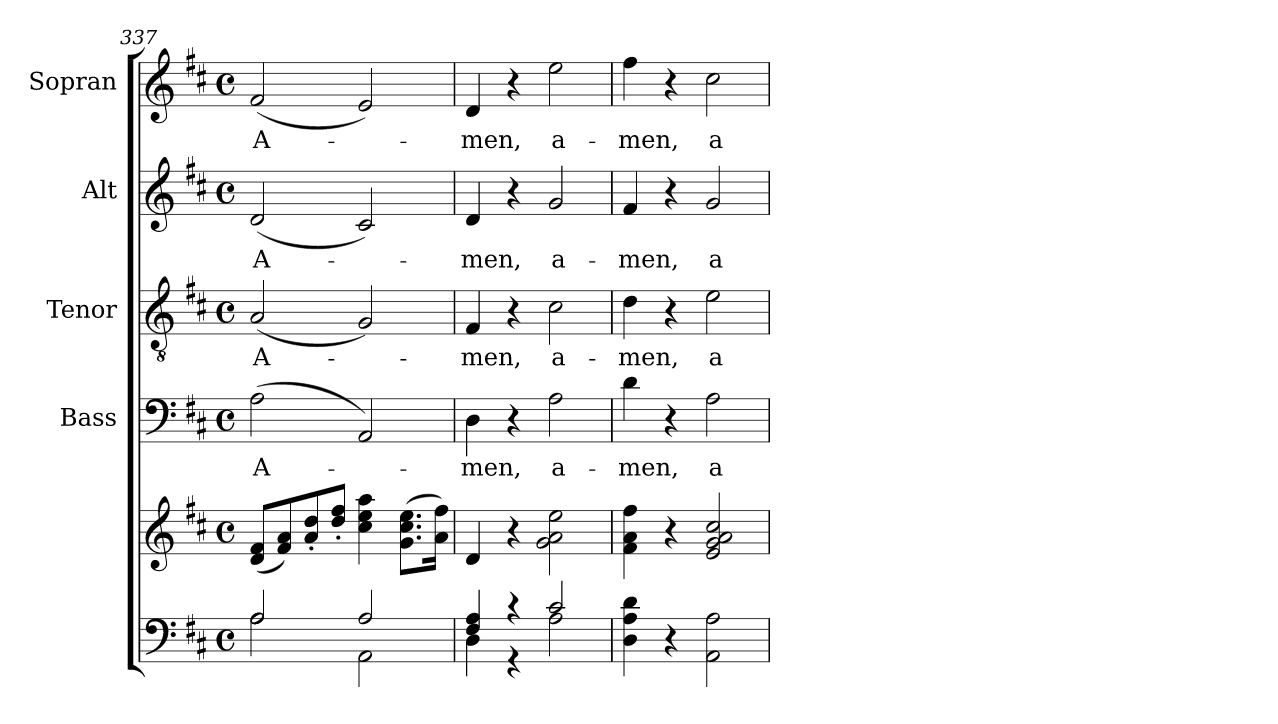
**kern	**kern	**kern	**text	**kern	**text	**kern	**text	**kern	**text
*part5	*part5	*part4	*part4	*part3	*part3	*part2	*part2	*part1	*part1
*staff6	*staff5	*staff4	*staff4	*staff3	*staff3	*staff2	*staff2	*staff1	*staff1
*	*	*I"Bass	*	*I"Tenor	*	*I"Alt	*	*I"Sopran	*
*	*	*I'B	*	*I'T	*	*I'A	*	*I'S	*
*clefF4	*clefG2	*clefF4	*	*clefGv2	*	*clefG2	*	*clefG2	*
*k[f#c#]	*k[f#c#]	*k[f#c#]	*	*k[f#c#]	*	*k[f#c#]	*	*k[f#c#]	*
*D:	*D:	*D:	*	*D:	*	*D:	*	*D:	*
*M4/4	*M4/4	*M4/4	*	*M4/4	*	*M4/4	*	*M4/4	*
*met(c)	*met(c)	*met(c)	*	*met(c)	*	*met(c)	*	*met(c)	*
=337	=337	=337	=337	=337	=337	=337	=337	=337	=337
*^	*	*	*	*	*	*	*	*	*
!	!	!	!	!LO:LY:b	!	!LO:LY:b	!	!LO:LY:b	!	!LO:LY:b
2A/	2A\	(<8d/ 8f#/L	(>2A\	A-	(<2A/	A-	(<2d/	A-	(<2f#/	A-
.	.	8f#/ 8a/)	.	.	.	.	.	.	.	.
.	.	8a/'< 8dd/'<	.	.	.	.	.	.	.	.
.	.	8dd/'< 8ff#/'<J	.	.	.	.	.	.	.	.
2A/	2AA\	4cc#\ 4ee\ 4aa\	2AA/)	.	2G/)	.	2c#/)	.	2e/)	.
.	.	(>8.g\ 8.cc#\ 8.ee\L	.	.	.	.	.	.	.	.
.	.	16a\ 16ff#\Jk)	.	.	.	.	.	.	.	.
=338	=338	=338	=338	=338	=338	=338	=338	=338	=338	=338
!	!	!	!	!LO:LY:b	!	!LO:LY:b	!	!LO:LY:b	!	!LO:LY:b
4F#/ 4A/	4D\	4d/	4D\	-men,	4F#/	-men,	4d/	-men,	4d/	-men,
4r	4r	4r	4r	.	4r	.	4r	.	4r	.
!	!	!	!	!LO:LY:b	!	!LO:LY:b	!	!LO:LY:b	!	!LO:LY:b
2c#/	2A\	2g\ 2a\ 2ee\	2A\	a-	2c#\	a-	2g/	a-	2ee\	a-
=339	=339	=339	=339	=339	=339	=339	=339	=339	=339	=339
!	!	!	!	!LO:LY:b	!	!LO:LY:b	!	!LO:LY:b	!	!LO:LY:b
*v	*v	*	*	*	*	*	*	*	*	*
4D\ 4A\ 4d\	4f#\ 4a\ 4ff#\	4d\	-men,	4d\	-men,	4f#/	-men,	4ff#\	-men,
4r	4r	4r	.	4r	.	4r	.	4r	.
!	!	!	!LO:LY:b	!	!LO:LY:b	!	!LO:LY:b	!	!LO:LY:b
2AA\ 2A\	2e/ 2g/ 2a/ 2cc#/	2A\	a-	2e\	a-	2g/	a-	2cc#\	a-
=	=	=	=	=	=	=	=	=	=
*-	*-	*-	*-	*-	*-	*-	*-	*-	*-
